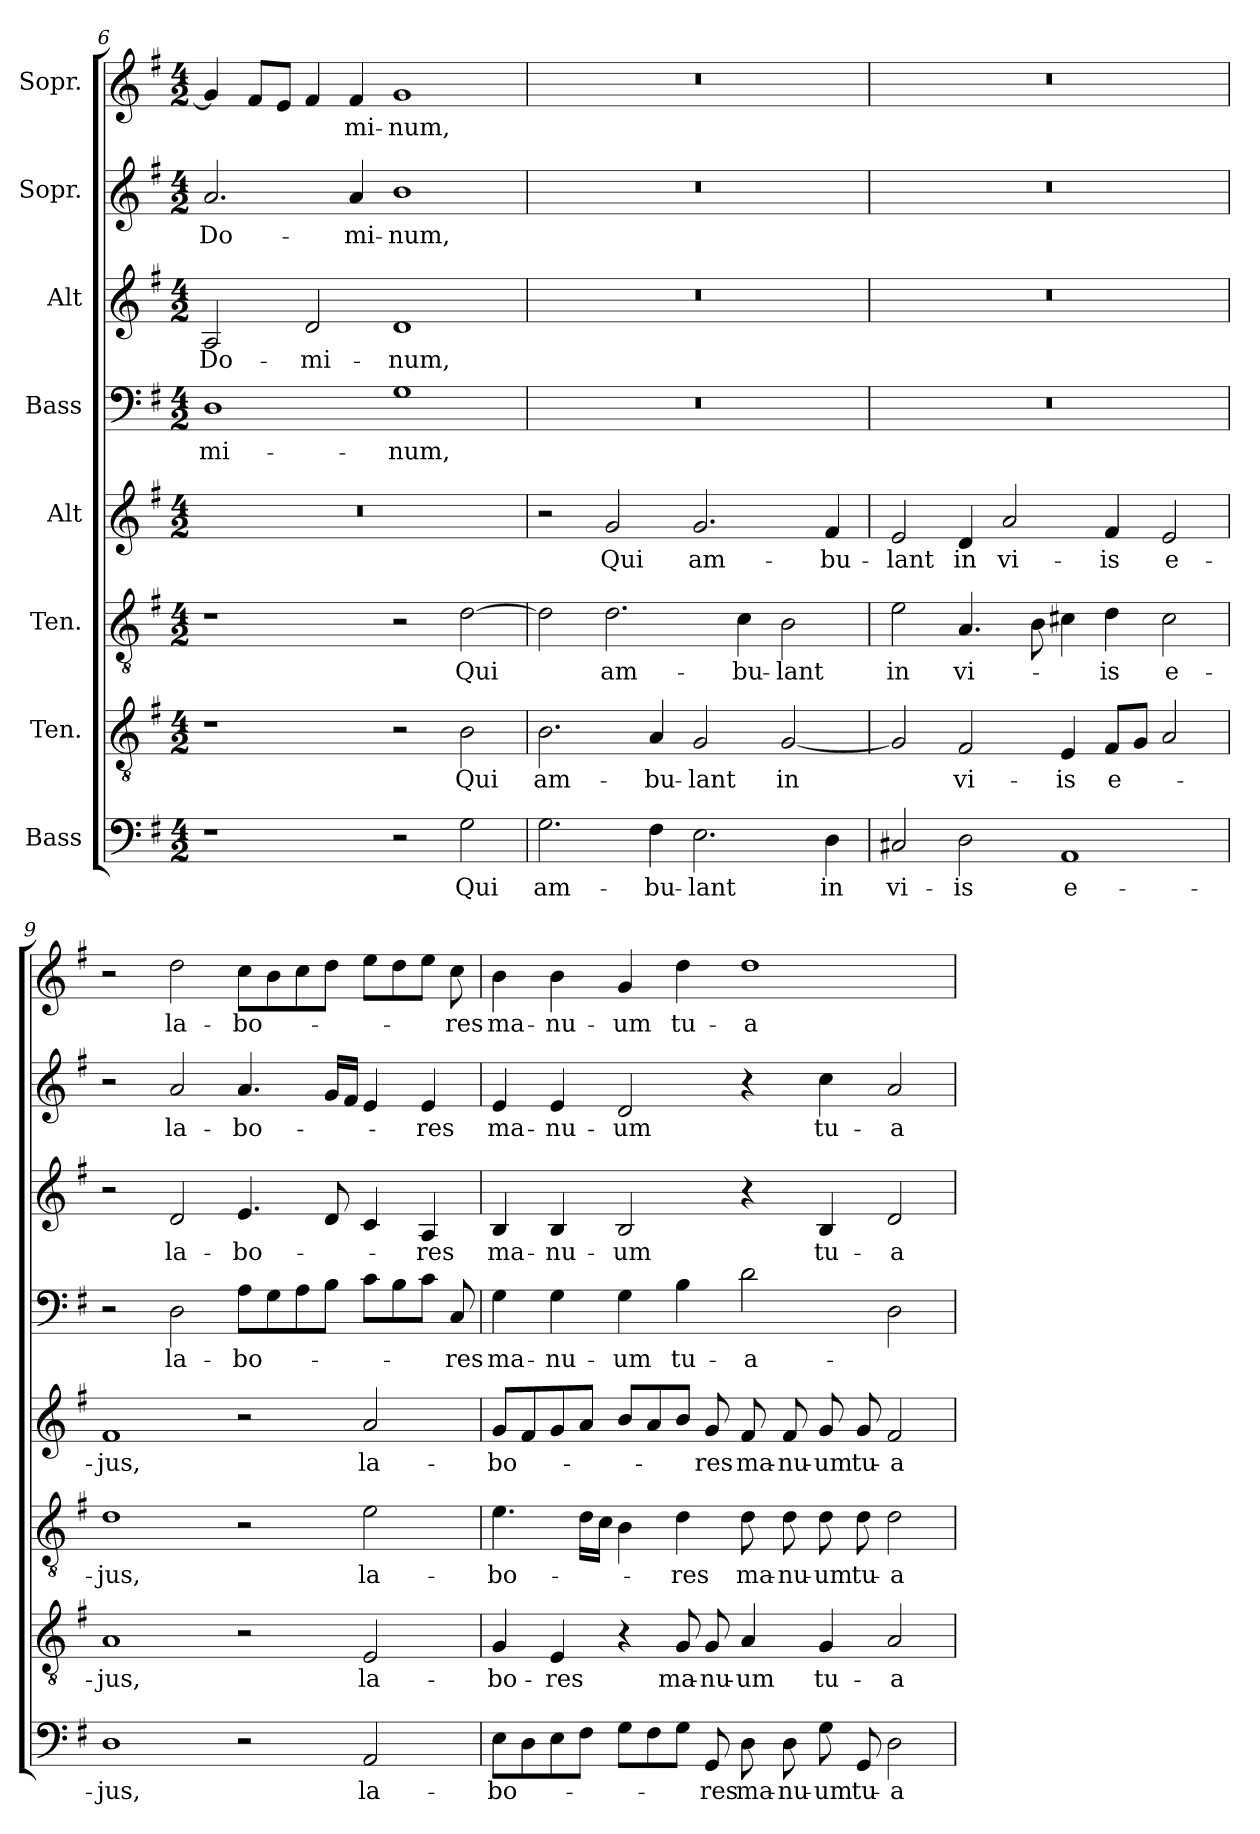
**kern	**text	**kern	**text	**kern	**text	**kern	**text	**kern	**text	**kern	**text	**kern	**text	**kern	**text
*part8	*part8	*part7	*part7	*part6	*part6	*part5	*part5	*part4	*part4	*part3	*part3	*part2	*part2	*part1	*part1
*staff8	*staff8	*staff7	*staff7	*staff6	*staff6	*staff5	*staff5	*staff4	*staff4	*staff3	*staff3	*staff2	*staff2	*staff1	*staff1
*I"Bass	*	*I"Ten.	*	*I"Ten.	*	*I"Alt	*	*I"Bass	*	*I"Alt	*	*I"Sopr.	*	*I"Sopr.	*
*clefF4	*	*clefGv2	*	*clefGv2	*	*clefG2	*	*clefF4	*	*clefG2	*	*clefG2	*	*clefG2	*
*k[f#]	*	*k[f#]	*	*k[f#]	*	*k[f#]	*	*k[f#]	*	*k[f#]	*	*k[f#]	*	*k[f#]	*
*M4/2	*	*M4/2	*	*M4/2	*	*M4/2	*	*M4/2	*	*M4/2	*	*M4/2	*	*M4/2	*
=6	=6	=6	=6	=6	=6	=6	=6	=6	=6	=6	=6	=6	=6	=6	=6
1r	.	1r	.	1r	.	0r	.	1D	-mi-	2A/	Do-	2.a/	Do-	4g/]	.
.	.	.	.	.	.	.	.	.	.	.	.	.	.	8f#/L	.
.	.	.	.	.	.	.	.	.	.	.	.	.	.	8e/J	.
.	.	.	.	.	.	.	.	.	.	2d/	-mi-	.	.	4f#/	.
.	.	.	.	.	.	.	.	.	.	.	.	4a/	-mi-	4f#/	-mi-
2r	.	2r	.	2r	.	.	.	1G	-num,	1d	-num,	1b	-num,	1g	-num,
2G\	Qui	2B\	Qui	[2d\	Qui	.	.	.	.	.	.	.	.	.	.
=7	=7	=7	=7	=7	=7	=7	=7	=7	=7	=7	=7	=7	=7	=7	=7
2.G\	am-	2.B\	am-	2d\]	.	2r	.	0r	.	0r	.	0r	.	0r	.
.	.	.	.	2.d\	am-	2g/	Qui	.	.	.	.	.	.	.	.
4F#\	-bu-	4A/	-bu-	.	.	.	.	.	.	.	.	.	.	.	.
2.E\	-lant	2G/	-lant	.	.	2.g/	am-	.	.	.	.	.	.	.	.
.	.	.	.	4c\	-bu-	.	.	.	.	.	.	.	.	.	.
.	.	[2G/	in	2B\	-lant	.	.	.	.	.	.	.	.	.	.
4D\	in	.	.	.	.	4f#/	-bu-	.	.	.	.	.	.	.	.
=8	=8	=8	=8	=8	=8	=8	=8	=8	=8	=8	=8	=8	=8	=8	=8
2C#X/	vi-	2G/]	.	2e\	in	2e/	-lant	0r	.	0r	.	0r	.	0r	.
2D\	-is	2F#/	vi-	4.A/	vi-	4d/	in	.	.	.	.	.	.	.	.
.	.	.	.	.	.	2a/	vi-	.	.	.	.	.	.	.	.
.	.	.	.	8B\	.	.	.	.	.	.	.	.	.	.	.
1AA	e-	4E/	-is	4c#X\	.	.	.	.	.	.	.	.	.	.	.
.	.	8F#/L	e-	4d\	-is	4f#/	-is	.	.	.	.	.	.	.	.
.	.	8G/J	.	.	.	.	.	.	.	.	.	.	.	.	.
.	.	2A/	.	2c#\	e-	2e/	e-	.	.	.	.	.	.	.	.
!!LO:PB:g=z
=9	=9	=9	=9	=9	=9	=9	=9	=9	=9	=9	=9	=9	=9	=9	=9
1D	-jus,	1A	-jus,	1d	-jus,	1f#	-jus,	2r	.	2r	.	2r	.	2r	.
.	.	.	.	.	.	.	.	2D\	la-	2d/	la-	2a/	la-	2dd\	la-
2r	.	2r	.	2r	.	2r	.	8A\L	-bo-	4.e/	-bo-	4.a/	-bo-	8cc\L	-bo-
.	.	.	.	.	.	.	.	8G\	.	.	.	.	.	8b\	.
.	.	.	.	.	.	.	.	8A\	.	.	.	.	.	8cc\	.
.	.	.	.	.	.	.	.	8B\J	.	8d/	.	16g/LL	.	8dd\J	.
.	.	.	.	.	.	.	.	.	.	.	.	16f#/JJ	.	.	.
2AA/	la-	2E/	la-	2e\	la-	2a/	la-	8c\L	.	4c/	.	4e/	.	8ee\L	.
.	.	.	.	.	.	.	.	8B\	.	.	.	.	.	8dd\	.
.	.	.	.	.	.	.	.	8c\J	.	4A/	-res	4e/	-res	8ee\J	.
.	.	.	.	.	.	.	.	8C/	-res	.	.	.	.	8cc\	-res
=10	=10	=10	=10	=10	=10	=10	=10	=10	=10	=10	=10	=10	=10	=10	=10
8E\L	-bo-	4G/	-bo-	4.e\	-bo-	8g/L	-bo-	4G\	ma-	4B/	ma-	4e/	ma-	4b\	ma-
8D\	.	.	.	.	.	8f#/	.	.	.	.	.	.	.	.	.
8E\	.	4E/	-res	.	.	8g/	.	4G\	-nu-	4B/	-nu-	4e/	-nu-	4b\	-nu-
8F#\J	.	.	.	16d\LL	.	8a/J	.	.	.	.	.	.	.	.	.
.	.	.	.	16c\JJ	.	.	.	.	.	.	.	.	.	.	.
8G\L	.	4r	.	4B\	.	8b/L	.	4G\	-um	2B/	-um	2d/	-um	4g/	-um
8F#\	.	.	.	.	.	8a/	.	.	.	.	.	.	.	.	.
8G\J	.	8G/	ma-	4d\	-res	8b/J	.	4B\	tu-	.	.	.	.	4dd\	tu-
8GG/	-res	8G/	-nu-	.	.	8g/	-res	.	.	.	.	.	.	.	.
8D\	ma-	4A/	-um	8d\	ma-	8f#/	ma-	2d\	-a-	4r	.	4r	.	1dd	-a-
8D\	-nu-	.	.	8d\	-nu-	8f#/	-nu-	.	.	.	.	.	.	.	.
8G\	-um	4G/	tu-	8d\	-um	8g/	-um	.	.	4B/	tu-	4cc\	tu-	.	.
8GG/	tu-	.	.	8d\	tu-	8g/	tu-	.	.	.	.	.	.	.	.
2D\	-a-	2A/	-a-	2d\	-a-	2f#/	-a-	2D\	.	2d/	-a-	2a/	-a-	.	.
=	=	=	=	=	=	=	=	=	=	=	=	=	=	=	=
*-	*-	*-	*-	*-	*-	*-	*-	*-	*-	*-	*-	*-	*-	*-	*-
